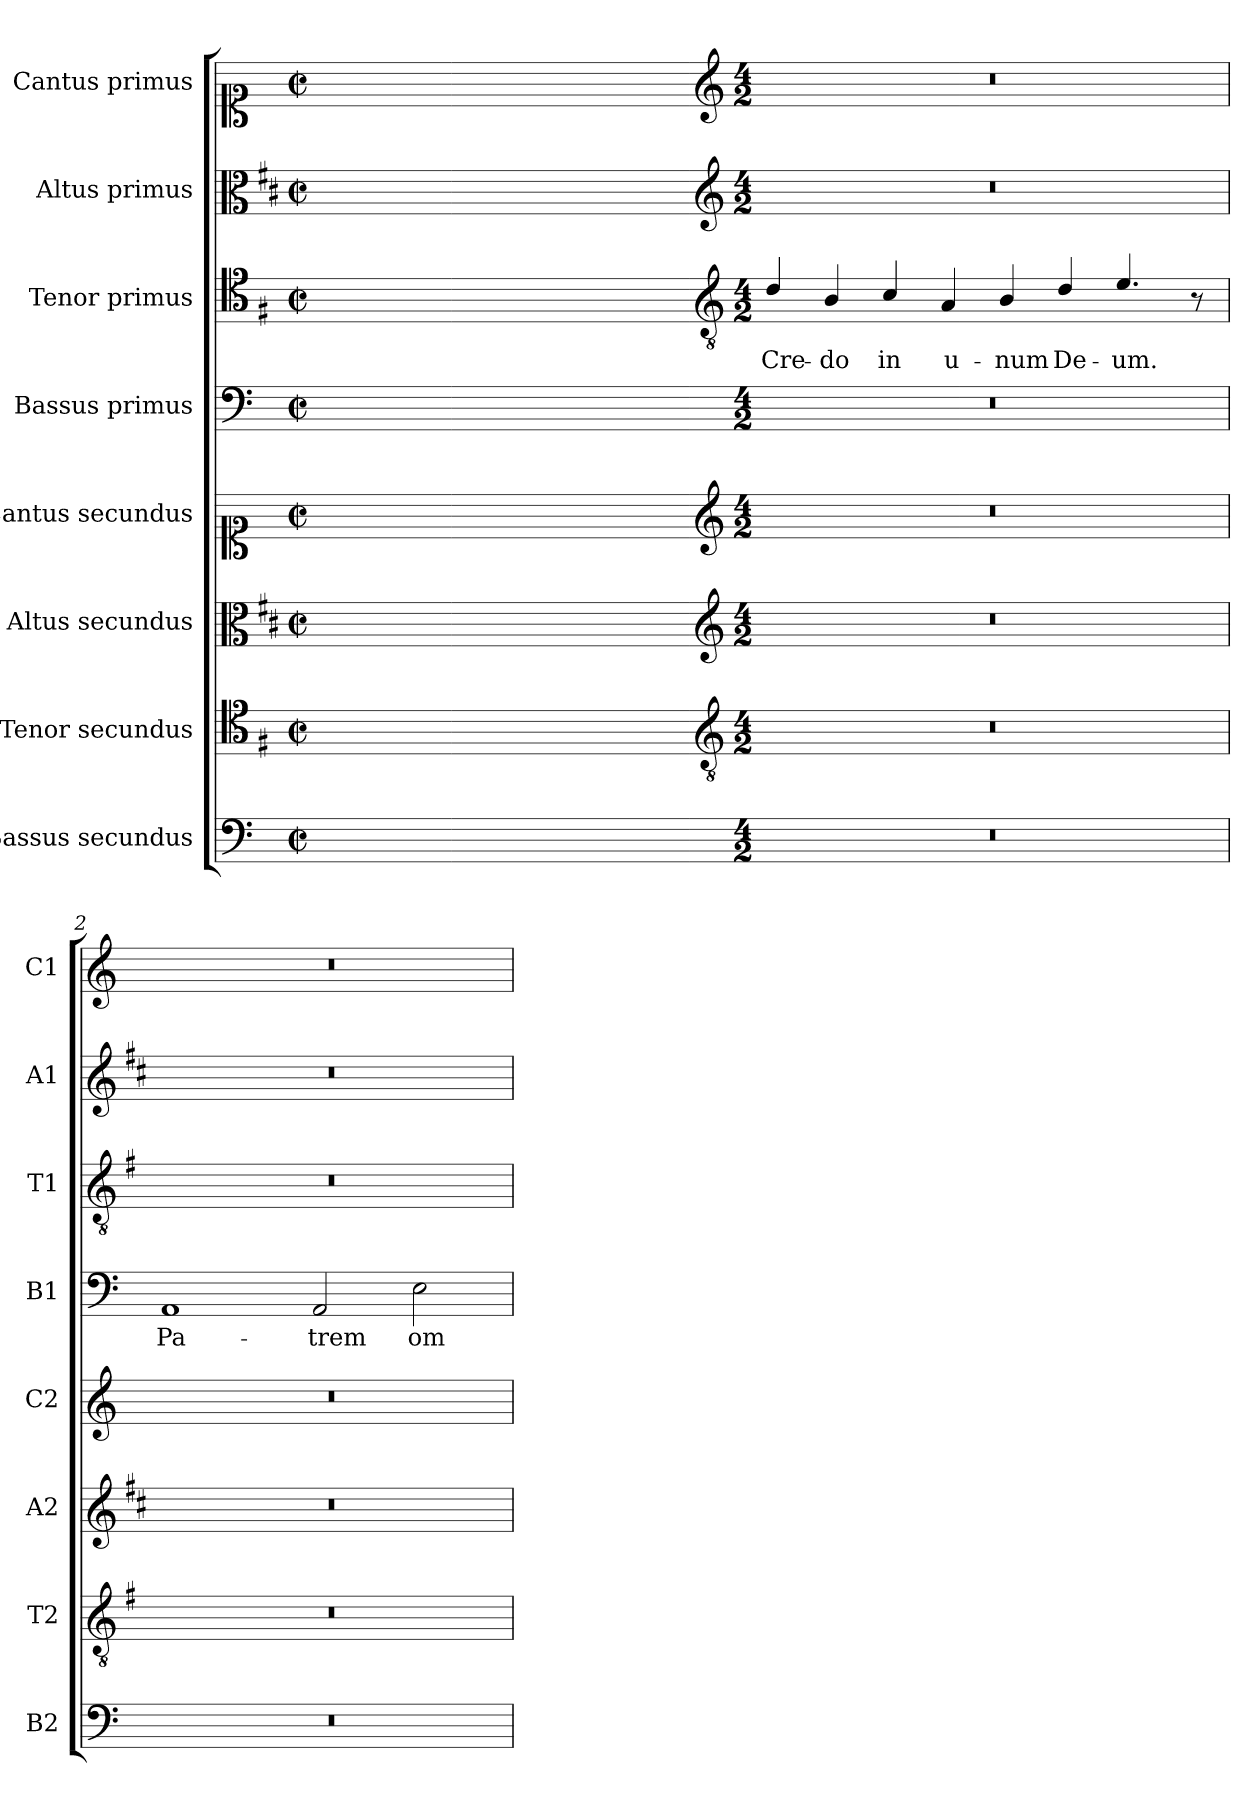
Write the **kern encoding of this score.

**kern	**kern	**kern	**kern	**kern	**text	**kern	**text	**kern	**kern
*part8	*part7	*part6	*part5	*part4	*part4	*part3	*part3	*part2	*part1
*staff8	*staff7	*staff6	*staff5	*staff4	*staff4	*staff3	*staff3	*staff2	*staff1
*I"Bassus secundus	*I"Tenor secundus	*I"Altus secundus	*I"Cantus secundus	*I"Bassus primus	*	*I"Tenor primus	*	*I"Altus primus	*I"Cantus primus
*I'B2	*I'T2	*I'A2	*I'C2	*I'B1	*	*I'T1	*	*I'A1	*I'C1
*clefF4	*clefC4	*clefC3	*clefC1	*clefF4	*	*clefC4	*	*clefC3	*clefC1
*	*ITrd4c7	*ITrd1c2	*	*	*	*ITrd4c7	*	*ITrd1c2	*
*k[]	*k[]	*k[]	*k[]	*k[]	*	*k[]	*	*k[]	*k[]
*C:	*C:	*C:	*C:	*C:	*	*C:	*	*C:	*C:
*M2/2	*M2/2	*M2/2	*M2/2	*M2/2	*	*M2/2	*	*M2/2	*M2/2
*met(c|)	*met(c|)	*met(c|)	*met(c|)	*met(c|)	*	*met(c|)	*	*met(c|)	*met(c|)
=	=	=	=	=	=	=	=	=	=
1ryy	1ryy	1ryy	1ryy	1ryy	.	1ryy	.	1ryy	1ryy
=1X-	=1X-	=1X-	=1X-	=1X-	=1X-	=1X-	=1X-	=1X-	=1X-
4ryy	4ryy	4ryy	4ryy	4ryy	.	4ryy	.	4ryy	4ryy
4ryy	4ryy	4ryy	4ryy	4ryy	.	4ryy	.	4ryy	4ryy
4ryy	4ryy	4ryy	4ryy	4ryy	.	4ryy	.	4ryy	4ryy
4ryy	4ryy	4ryy	4ryy	4ryy	.	4ryy	.	4ryy	4ryy
=1-	=1-	=1-	=1-	=1-	=1-	=1-	=1-	=1-	=1-
*	*clefGv2	*clefG2	*clefG2	*	*	*clefGv2	*	*clefG2	*clefG2
*M4/2	*M4/2	*M4/2	*M4/2	*M4/2	*	*M4/2	*	*M4/2	*M4/2
!	!	!	!	!	!	!	!LO:LY:b	!	!
0r	0r	0r	0r	0r	.	4G/	Cre-	0r	0r
!	!	!	!	!	!	!	!LO:LY:b	!	!
.	.	.	.	.	.	4E/	-do	.	.
!	!	!	!	!	!	!	!LO:LY:b	!	!
.	.	.	.	.	.	4F/	in	.	.
!	!	!	!	!	!	!	!LO:LY:b	!	!
.	.	.	.	.	.	4D/	u-	.	.
!	!	!	!	!	!	!	!LO:LY:b	!	!
.	.	.	.	.	.	4E/	-num	.	.
!	!	!	!	!	!	!	!LO:LY:b	!	!
.	.	.	.	.	.	4G/	De-	.	.
!	!	!	!	!	!	!	!LO:LY:b	!	!
.	.	.	.	.	.	4.A/	-um.	.	.
.	.	.	.	.	.	8r	.	.	.
=2	=2	=2	=2	=2	=2	=2	=2	=2	=2
!	!	!	!	!	!LO:LY:b	!	!	!	!
0r	0r	0r	0r	1AA	Pa-	0r	.	0r	0r
!	!	!	!	!	!LO:LY:b	!	!	!	!
.	.	.	.	2AA/	-trem	.	.	.	.
!	!	!	!	!	!LO:LY:b	!	!	!	!
.	.	.	.	2E\	om-	.	.	.	.
=	=	=	=	=	=	=	=	=	=
*-	*-	*-	*-	*-	*-	*-	*-	*-	*-
